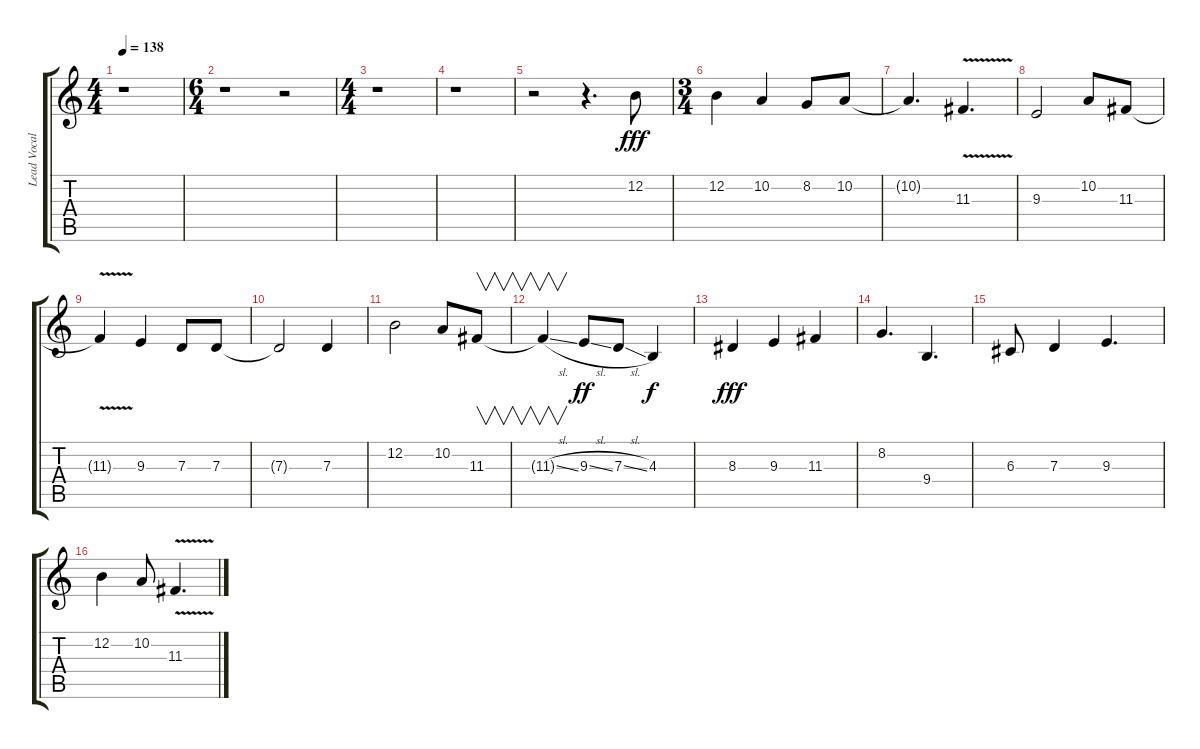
\track ("Lead Vocals" "Lead Vocal") {instrument trumpet}
\staff {score tabs}
\tuning (E4 B3 G3 D3 A2 E2) {hide}
\ts (4 4)
\tempo 138
\clef g2
\ks c
r.1{dy ff} |
\ts (6 4)
r.1 r.2 |
\ts (4 4)
r.1 |
r.1 |
r.2 r.4{d} 12.2.8{dy fff} |
\ts (3 4)
12.2.4 10.2.4 8.2.8 10.2.8 |
10.2{t}.4{d} 11.3{v}.4{d} |
9.3.2 10.2.8 11.3.8 |
11.3{v t}.4 9.3.4 7.3.8 7.3.8 |
7.3{t}.2 7.3.4 |
12.2.2 10.2.8 11.3.8{v} |
11.3{sl t}.4{v} 9.3{sl}.8{dy ff} 7.3{sl}.8 4.3.4{dy f} |
8.3.4{dy fff} 9.3.4 11.3.4 |
8.2.4{d} 9.4.4{d} |
6.3.8 7.3.4 9.3.4{d} |
12.2.4 10.2.8 11.3{v}.4{d}
